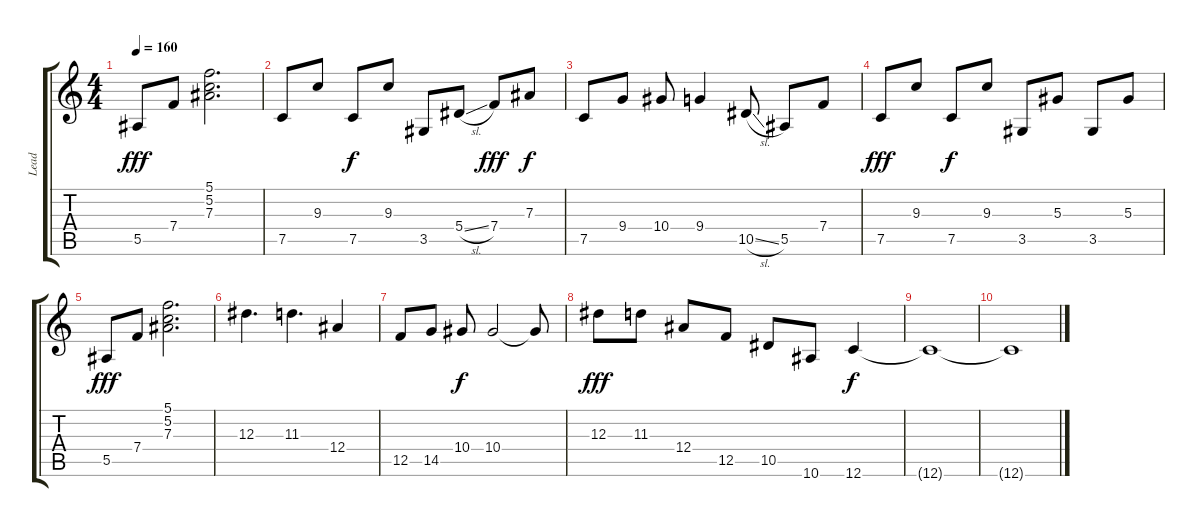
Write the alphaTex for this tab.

\track ("Lead" "Lead") {instrument distortionguitar}
\staff {score tabs}
\tuning (C4 G3 Eb3 Bb2 F2 C2) {hide}
\ts (4 4)
\tempo 160
\clef g2
\ks c
5.5.8{dy fff} 7.4.8 (5.1 5.2 7.3).2{d} |
7.5.8 9.3.8 7.5.8{dy f} 9.3.8 3.5.8 5.4{sl}.8 7.4.8{dy fff} 7.3.8{dy f} |
7.5.8 9.4.8 10.4.8 9.4.4 10.5{sl}.8 5.5.8 7.4.8 |
7.5.8{dy fff} 9.3.8 7.5.8{dy f} 9.3.8 3.5.8 5.3.8 3.5.8 5.3.8 |
5.5.8{dy fff} 7.4.8 (5.1 5.2 7.3).2{d} |
12.3.4{d} 11.3.4{d} 12.4.4 |
12.5.8 14.5.8 10.4.8{dy f} 10.4.2 10.4{t}.8 |
12.3.8{dy fff} 11.3.8 12.4.8 12.5.8 10.5.8 10.6.8 12.6.4{dy f} |
12.6{t}.1 |
12.6{t}.1
